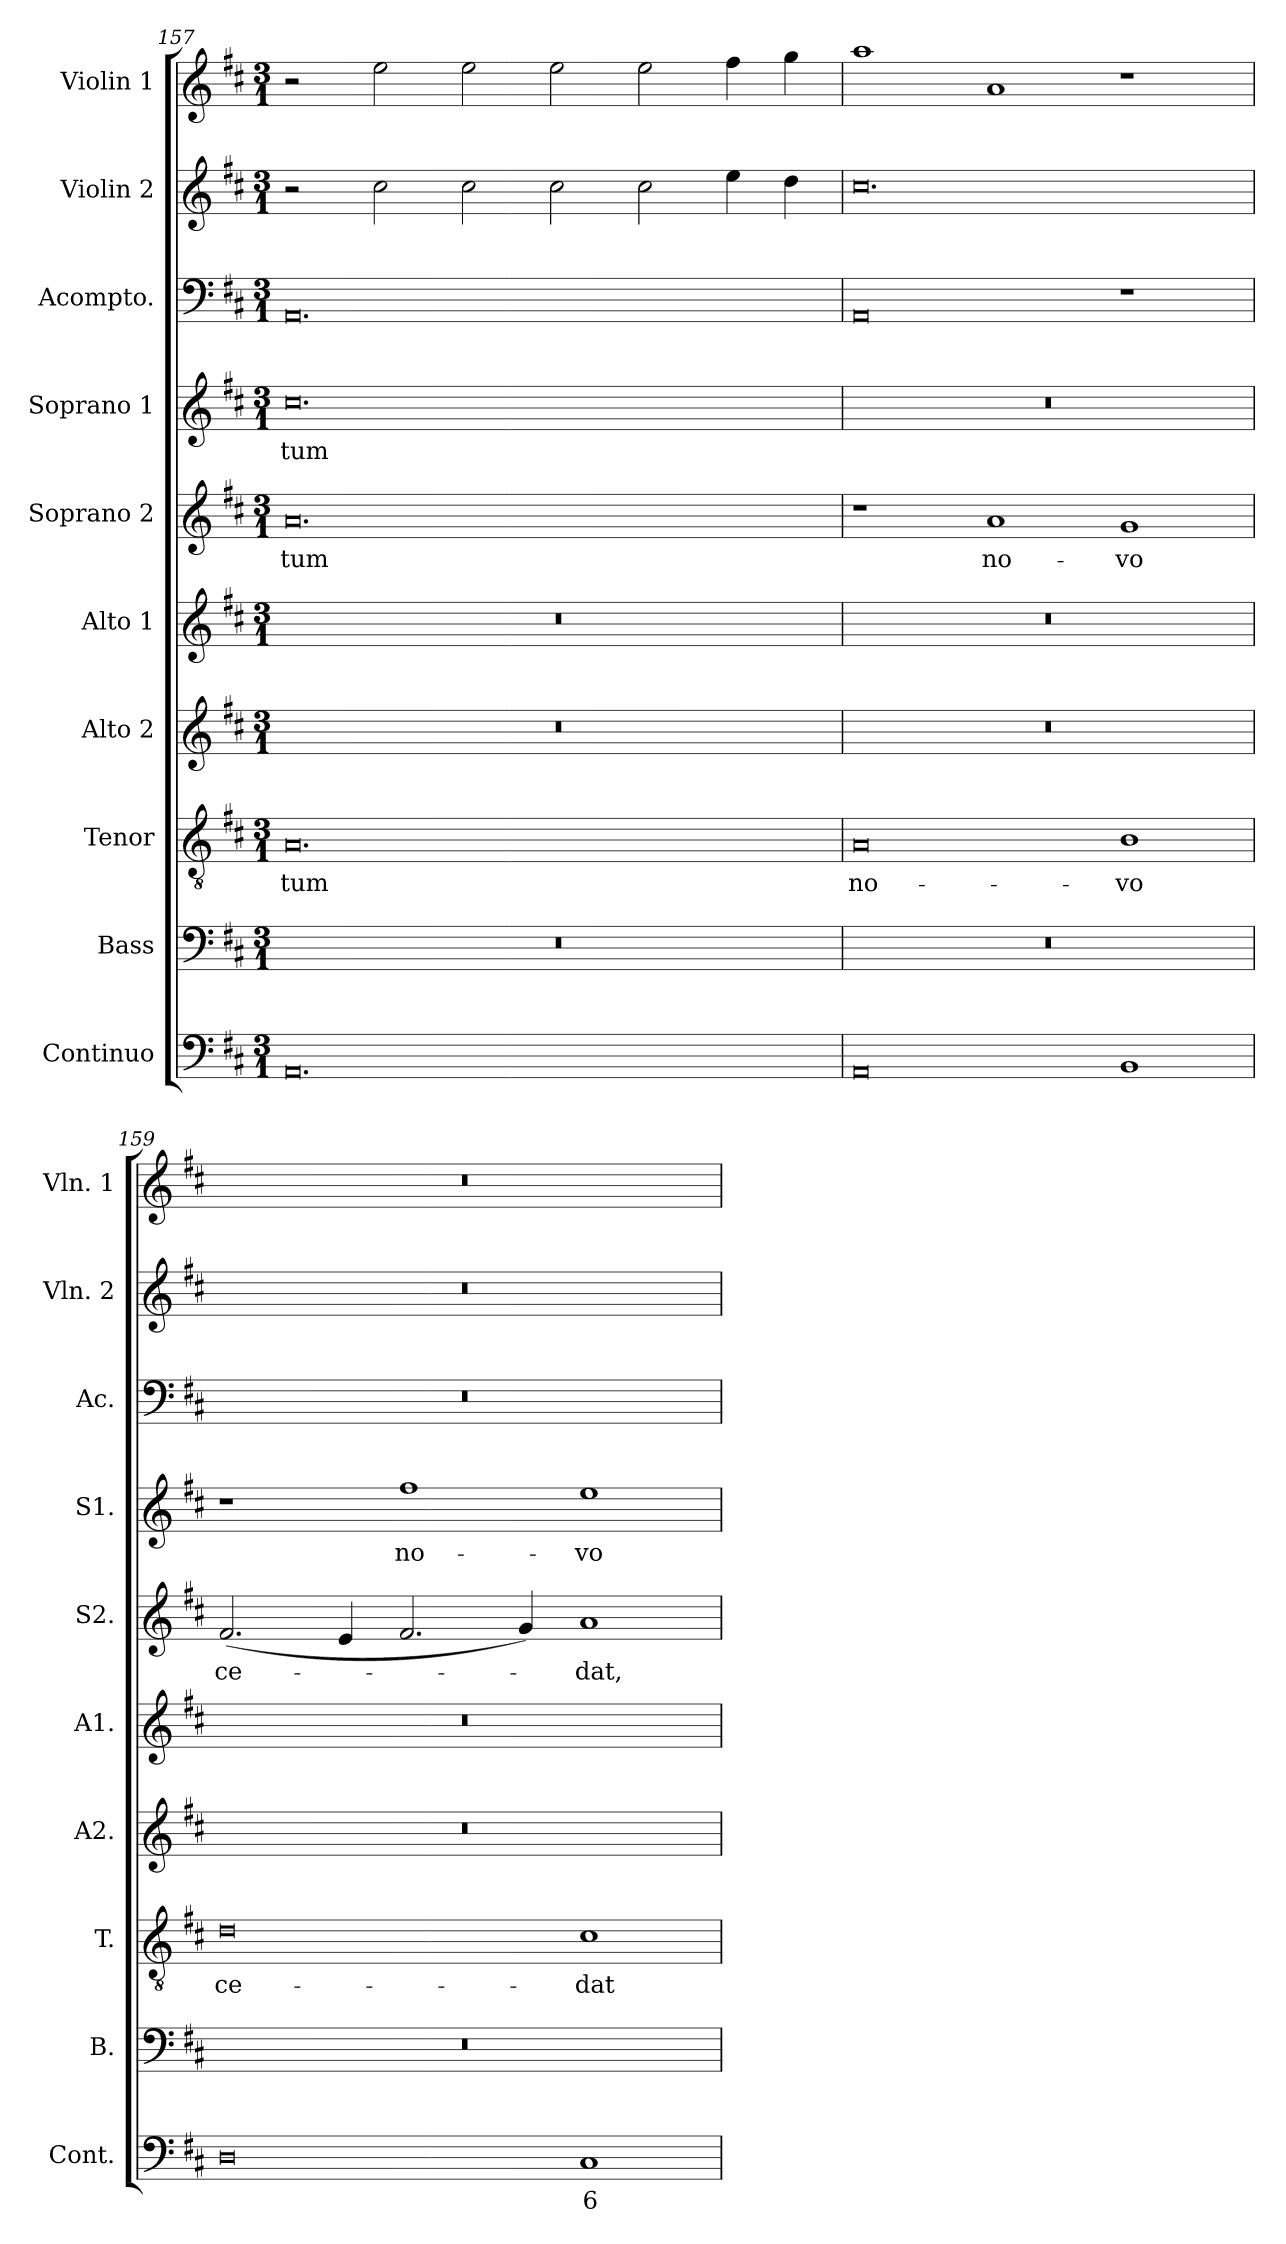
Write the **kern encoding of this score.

**kern	**text	**kern	**kern	**text	**kern	**kern	**kern	**text	**kern	**text	**kern	**kern	**kern
*part10	*part10	*part9	*part8	*part8	*part7	*part6	*part5	*part5	*part4	*part4	*part3	*part2	*part1
*staff10	*staff10	*staff9	*staff8	*staff8	*staff7	*staff6	*staff5	*staff5	*staff4	*staff4	*staff3	*staff2	*staff1
*I"Continuo	*	*I"Bass	*I"Tenor	*	*I"Alto 2	*I"Alto 1	*I"Soprano 2	*	*I"Soprano 1	*	*I"Acompto.	*I"Violin 2	*I"Violin 1
*I'Cont.	*	*I'B.	*I'T.	*	*I'A2.	*I'A1.	*I'S2.	*	*I'S1.	*	*I'Ac.	*I'Vln. 2	*I'Vln. 1
!!LO:PB:g=z
*clefF4	*	*clefF4	*clefGv2	*	*clefG2	*clefG2	*clefG2	*	*clefG2	*	*clefF4	*clefG2	*clefG2
*	*	*	*ITrd7c12	*	*	*	*	*	*	*	*	*	*
*k[f#c#]	*	*k[f#c#]	*k[f#c#]	*	*k[f#c#]	*k[f#c#]	*k[f#c#]	*	*k[f#c#]	*	*k[f#c#]	*k[f#c#]	*k[f#c#]
*D:	*	*D:	*D:	*	*D:	*D:	*D:	*	*D:	*	*D:	*D:	*D:
*M3/1	*	*M3/1	*M3/1	*	*M3/1	*M3/1	*M3/1	*	*M3/1	*	*M3/1	*M3/1	*M3/1
=157	=157	=157	=157	=157	=157	=157	=157	=157	=157	=157	=157	=157	=157
!	!	!LO:N:vis=1	!	!	!	!	!	!	!	!	!	!	!
!	!	!	!	!LO:LY:b:color=#000000	!LO:N:vis=1	!LO:N:vis=1	!	!	!	!	!	!	!
!	!	!	!	!	!	!	!	!LO:LY:b:color=#000000	!	!	!	!	!
!	!	!	!	!	!	!	!	!	!	!LO:LY:b:color=#000000	!	!	!
0.AAi	.	0.r	0.AAi	-tum	0.r	0.r	0.ai	-tum	0.cc#i	-tum	0.AAi	2r	2r
.	.	.	.	.	.	.	.	.	.	.	.	2cc#i\	2eei\
.	.	.	.	.	.	.	.	.	.	.	.	2cc#i\	2eei\
.	.	.	.	.	.	.	.	.	.	.	.	2cc#i\	2eei\
.	.	.	.	.	.	.	.	.	.	.	.	2cc#i\	2eei\
.	.	.	.	.	.	.	.	.	.	.	.	4eei\	4ff#i\
.	.	.	.	.	.	.	.	.	.	.	.	4ddi\	4ggi\
=158	=158	=158	=158	=158	=158	=158	=158	=158	=158	=158	=158	=158	=158
!	!	!LO:N:vis=1	!	!	!	!	!	!	!	!	!	!	!
!	!	!	!	!LO:LY:b:color=#000000	!LO:N:vis=1	!LO:N:vis=1	!	!	!LO:N:vis=1	!	!	!	!
0AAi	.	0.r	0AAi	no-	0.r	0.r	1r	.	0.r	.	0AAi	0.cc#i	1aai
!	!	!	!	!	!	!	!	!LO:LY:b:color=#000000	!	!	!	!	!
.	.	.	.	.	.	.	1ai	no-	.	.	.	.	1ai
!	!	!	!	!LO:LY:b:color=#000000	!	!	!	!	!	!	!	!	!
!	!	!	!	!	!	!	!	!LO:LY:b:color=#000000	!	!	!	!	!
1BBi	.	.	1BBi	-vo	.	.	1gi	-vo	.	.	1r	.	1r
=159	=159	=159	=159	=159	=159	=159	=159	=159	=159	=159	=159	=159	=159
!	!	!LO:N:vis=1	!	!	!	!	!	!	!	!	!	!	!
!	!	!	!	!LO:LY:b:color=#000000	!LO:N:vis=1	!LO:N:vis=1	!	!	!	!	!	!	!
!	!	!	!	!	!	!	!	!LO:LY:b:color=#000000	!	!	!LO:N:vis=1	!LO:N:vis=1	!LO:N:vis=1
0Di	.	0.r	0Di	ce-	0.r	0.r	(2.f#i/	ce-	1r	.	0.r	0.r	0.r
.	.	.	.	.	.	.	4ei/	.	.	.	.	.	.
!	!	!	!	!	!	!	!	!	!	!LO:LY:b:color=#000000	!	!	!
.	.	.	.	.	.	.	2.f#i/	.	1ff#i	no-	.	.	.
.	.	.	.	.	.	.	4gi/)	.	.	.	.	.	.
!	!LO:LY:b:color=#000000	!	!	!	!	!	!	!	!	!	!	!	!
!	!	!	!	!LO:LY:b:color=#000000	!	!	!	!	!	!	!	!	!
!	!	!	!	!	!	!	!	!LO:LY:b:color=#000000	!	!	!	!	!
!	!	!	!	!	!	!	!	!	!	!LO:LY:b:color=#000000	!	!	!
1C#i	6	.	1C#i	-dat	.	.	1ai	-dat,	1eei	-vo	.	.	.
=	=	=	=	=	=	=	=	=	=	=	=	=	=
*-	*-	*-	*-	*-	*-	*-	*-	*-	*-	*-	*-	*-	*-
